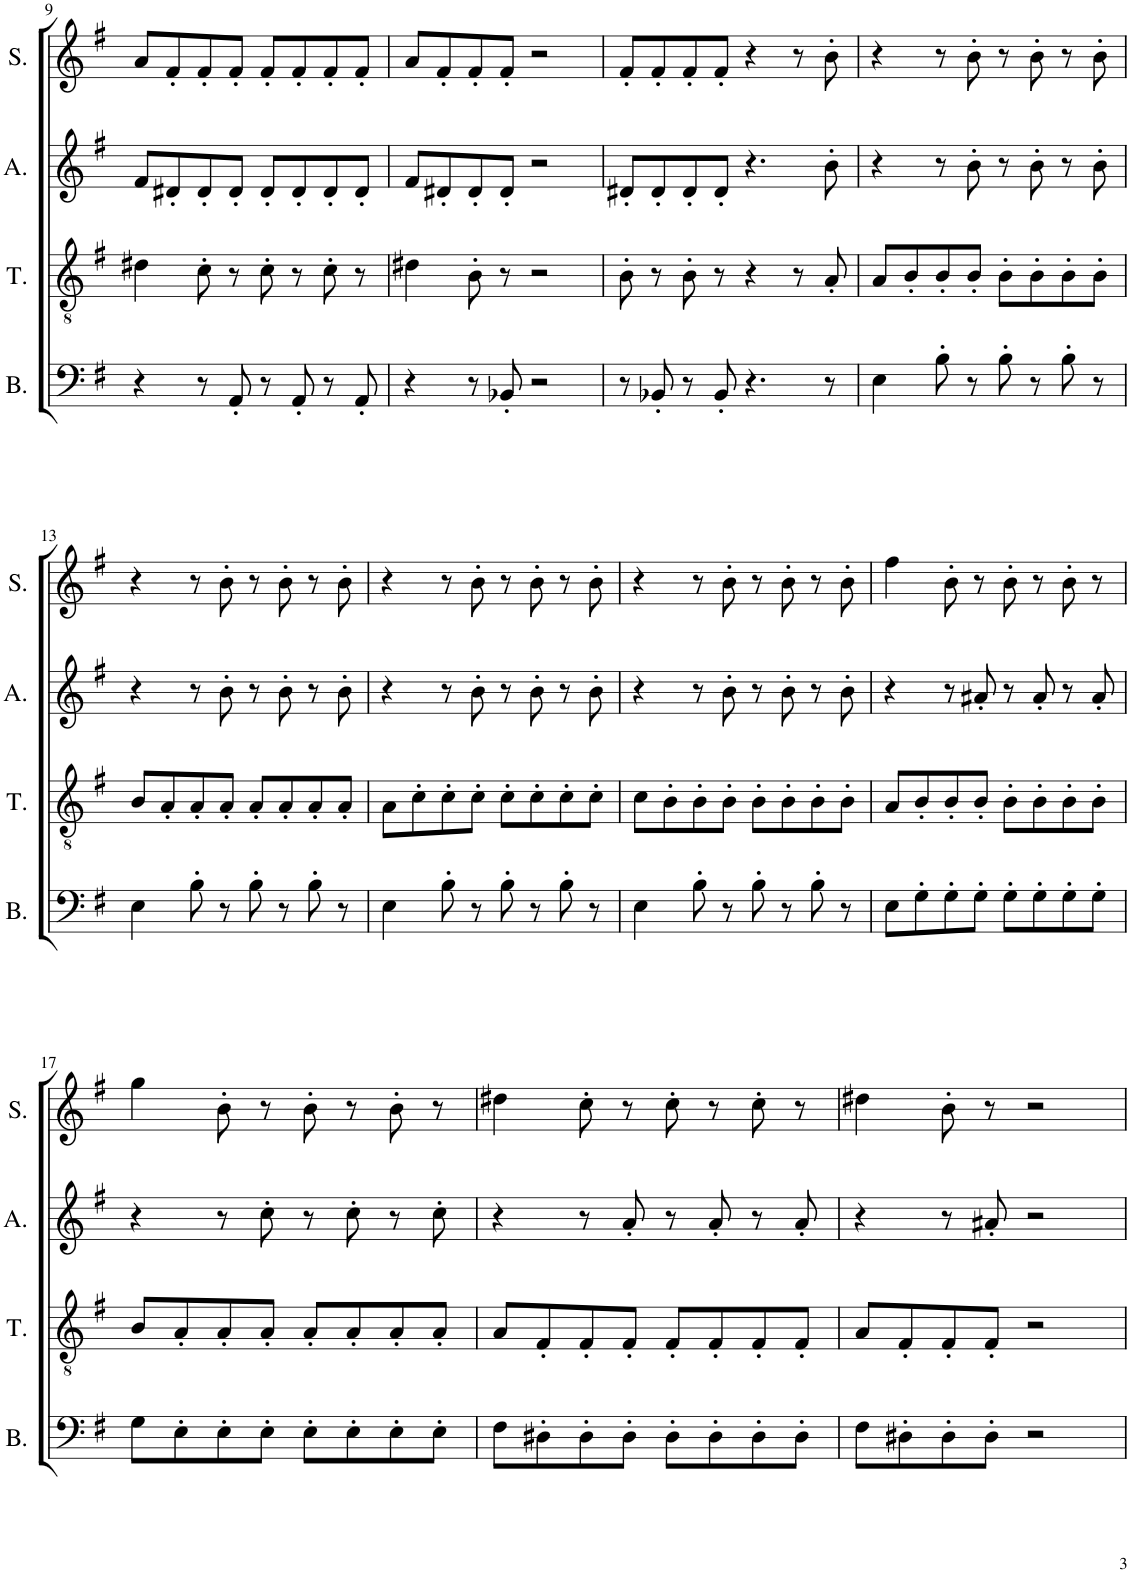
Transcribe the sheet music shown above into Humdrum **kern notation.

**kern	**kern	**kern	**kern
*part4	*part3	*part2	*part1
*staff4	*staff3	*staff2	*staff1
*I"Bass	*I"Tenor	*I"Alto	*I"Soprano
*I'B.	*I'T.	*I'A.	*I'S.
!!LO:PB:g=z
*clefF4	*clefGv2	*clefG2	*clefG2
*k[f#]	*k[f#]	*k[f#]	*k[f#]
*M4/4	*M4/4	*M4/4	*M4/4
=9	=9	=9	=9
4r	4d#X\	8f#/L	8a/L
.	.	8d#X'/	8f#'/
8r	8c'\	8d#'/	8f#'/
8AA'/	8r	8d#'/J	8f#'/J
8r	8c'\	8d#'/L	8f#'/L
8AA'/	8r	8d#'/	8f#'/
8r	8c'\	8d#'/	8f#'/
8AA'/	8r	8d#'/J	8f#'/J
=10	=10	=10	=10
4r	4d#X\	8f#/L	8a/L
.	.	8d#X'/	8f#'/
8r	8B'\	8d#'/	8f#'/
8BB-X'/	8r	8d#'/J	8f#'/J
2r	2r	2r	2r
=11	=11	=11	=11
8r	8B'\	8d#X'/L	8f#'/L
8BB-X'/	8r	8d#'/	8f#'/
8r	8B'\	8d#'/	8f#'/
8BB-'/	8r	8d#'/J	8f#'/J
4.r	4r	4.r	4r
.	8r	.	8r
8r	8A'/	8b'\	8b'\
=12	=12	=12	=12
4E\	8A/L	4r	4r
.	8B'/	.	.
8B'\	8B'/	8r	8r
8r	8B'/J	8b'\	8b'\
8B'\	8B'\L	8r	8r
8r	8B'\	8b'\	8b'\
8B'\	8B'\	8r	8r
8r	8B'\J	8b'\	8b'\
!!LO:LB:g=z
=13	=13	=13	=13
4E\	8B/L	4r	4r
.	8A'/	.	.
8B'\	8A'/	8r	8r
8r	8A'/J	8b'\	8b'\
8B'\	8A'/L	8r	8r
8r	8A'/	8b'\	8b'\
8B'\	8A'/	8r	8r
8r	8A'/J	8b'\	8b'\
=14	=14	=14	=14
4E\	8A\L	4r	4r
.	8c'\	.	.
8B'\	8c'\	8r	8r
8r	8c'\J	8b'\	8b'\
8B'\	8c'\L	8r	8r
8r	8c'\	8b'\	8b'\
8B'\	8c'\	8r	8r
8r	8c'\J	8b'\	8b'\
=15	=15	=15	=15
4E\	8c\L	4r	4r
.	8B'\	.	.
8B'\	8B'\	8r	8r
8r	8B'\J	8b'\	8b'\
8B'\	8B'\L	8r	8r
8r	8B'\	8b'\	8b'\
8B'\	8B'\	8r	8r
8r	8B'\J	8b'\	8b'\
=16	=16	=16	=16
8E\L	8A/L	4r	4ff#\
8G'\	8B'/	.	.
8G'\	8B'/	8r	8b'\
8G'\J	8B'/J	8a#X'/	8r
8G'\L	8B'\L	8r	8b'\
8G'\	8B'\	8a#'/	8r
8G'\	8B'\	8r	8b'\
8G'\J	8B'\J	8a#'/	8r
!!LO:LB:g=z
=17	=17	=17	=17
8G\L	8B/L	4r	4gg\
8E'\	8A'/	.	.
8E'\	8A'/	8r	8b'\
8E'\J	8A'/J	8cc'\	8r
8E'\L	8A'/L	8r	8b'\
8E'\	8A'/	8cc'\	8r
8E'\	8A'/	8r	8b'\
8E'\J	8A'/J	8cc'\	8r
=18	=18	=18	=18
8F#\L	8A/L	4r	4dd#X\
8D#X'\	8F#'/	.	.
8D#'\	8F#'/	8r	8cc'\
8D#'\J	8F#'/J	8a'/	8r
8D#'\L	8F#'/L	8r	8cc'\
8D#'\	8F#'/	8a'/	8r
8D#'\	8F#'/	8r	8cc'\
8D#'\J	8F#'/J	8a'/	8r
=19	=19	=19	=19
8F#\L	8A/L	4r	4dd#X\
8D#X'\	8F#'/	.	.
8D#'\	8F#'/	8r	8b'\
8D#'\J	8F#'/J	8a#X'/	8r
2r	2r	2r	2r
=	=	=	=
*-	*-	*-	*-
